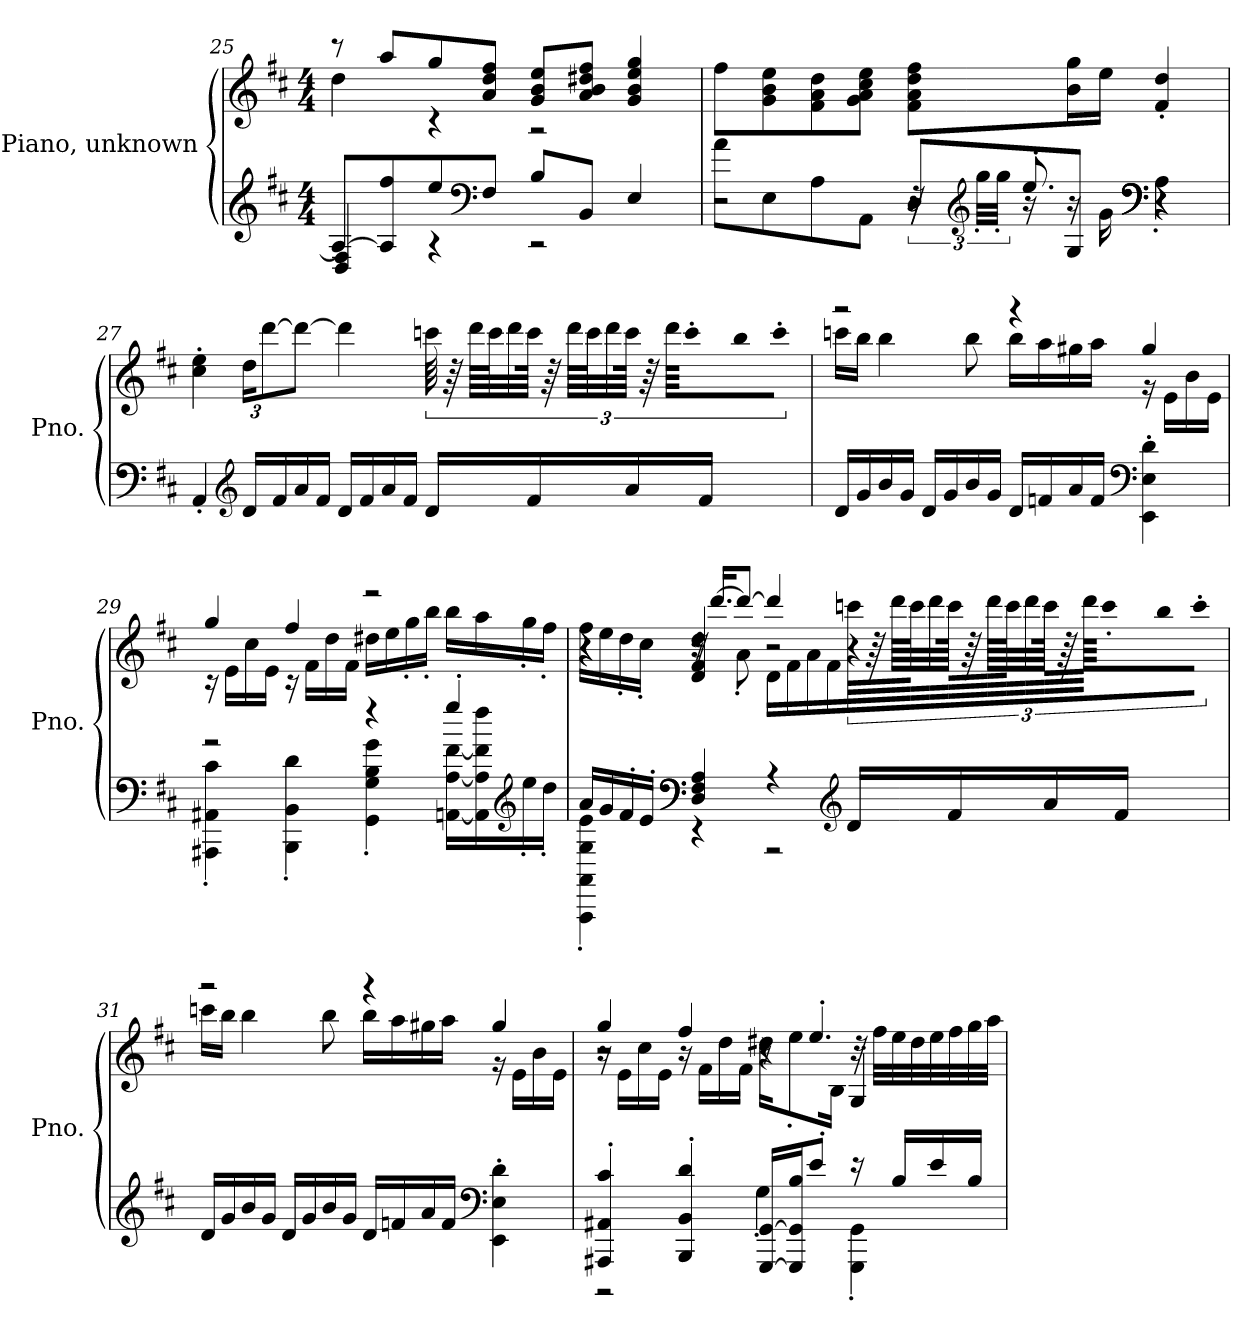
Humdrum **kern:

**kern	**kern
*part1	*part1
*staff2	*staff1
*I"Piano, unknown	*
*I'Pno.	*
!!LO:LB:g=z
*clefG2	*clefG2
*k[f#c#]	*k[f#c#]
*M4/4	*M4/4
=25	=25
*^	*^
8A/L_	4D/ 4F#/	8r	4dd\
8A/] 8ff#/	.	8aa/L	.
8ee/	4r	8gg/	4r
*clefF4	*	*	*
8F#/J	.	8a/ 8dd/ 8ff#/J	.
8B/L	2r	8g/ 8b/ 8ee/L	2r
8BB/J	.	8a/ 8b/ 8dd#X/ 8ff#/J	.
4E/	.	4g/ 4b/ 4ee/ 4gg/	.
*	*	*v	*v
=26	=26	=26
*	*^	*
2r	8a\L	2r	8ff#\L
.	8E\	.	8g\ 8b\ 8ee\
.	8A\	.	8f#\ 8a\ 8dd\
.	8AA\J	.	8g\ 8a\ 8cc#\ 8ee\J
16r	48r	8D/L	8f#\ 8a\ 8dd\ 8ff#\L
*clefG2	*	*	*
.	48gg'\LLL	.	.
.	48gg'\JJJ	.	.
8.ee'/	16r	.	.
.	16r	8G/J	16b\ 16gg\L
.	16g\	.	16ee\JJ
*clefF4	*	*	*
4r	4A'\	4r	4f#/' 4dd/'
*v	*v	*v	*
!!LO:PB:g=z
=27	=27
4AA'/	4cc#\' 4ee\'
*clefG2	*
*	*Xbrackettup
16d/LL	24dd\KL
.	[12ddd\
16f#/	.
16a/	8ddd\J_
16f#/JJ	.
16d/LL	4ddd\]
16f#/	.
16a/	.
16f#/JJ	.
*	*brackettup
16d/LL	96cccn\
.	96r
.	96ddd\LLLL
*	*Xbrackettup
.	96ccc\J
.	48ddd\
*	*brackettup
16f#/	96ccc\JJJk
.	96r
.	96ddd\LLLL
*	*Xbrackettup
.	96ccc\J
.	48ddd\
*	*brackettup
16a/	96ccc\JJJk
.	96r
.	96ddd\KLLL
.	32ccc'\
16f#/JJ	32bb\
.	32ccc'\JJJ
!!LO:LB:g=z
=28	=28
*	*^
16d/LL	2r	16cccn\LL
16g/	.	16bb\JJ
16b/	.	4bb\
16g/JJ	.	.
16d/LL	.	.
16g/	.	.
16b/	.	8bb\
16g/JJ	.	.
16d/LL	4r	16bb\LL
16fn/	.	16aa\
16a/	.	16gg#X\
16f/JJ	.	16aa\JJ
*clefF4	*	*
4EE\' 4E\' 4d\'	4gg#/	16r
.	.	16e\LL
.	.	16b\
.	.	16e\JJ
=29	=29	=29
*^	*	*
2r	4AAA#X\' 4AA#X\' 4c#\'	4gg/	16r
.	.	.	16e\LL
.	.	.	16cc#\
.	.	.	16e\JJ
.	4BBB\' 4BB\' 4d\'	4ff#/	16r
.	.	.	16f#\LL
.	.	.	16dd\
.	.	.	16f#\JJ
4r	4GG\' 4G\' 4B\' 4g\'	2r	16dd#X\LL
.	.	.	16ee\
.	.	.	16gg'\
.	.	.	16bb'\JJ
4gg'/	[16AAn\ [16A\ [16f#\LL	.	16bb\LL
.	16AA\] 16A\] 16f#\] 16ff#\	.	16aa\
*clefG2	*	*	*
.	16ee'\	.	16gg'\
.	16dd'\JJ	.	16ff#'\JJ
!!LO:LB:g=z
=30	=30	=30	=30
*	*	*	*^
16a/LL	4AAA\' 4AA\' 4G\' 4e\'	4r	16ff#\LL	4r
16g/	.	.	16ee\	.
16f#'/	.	.	16dd'\	.
16e'/JJ	.	.	16cc#'\JJ	.
*clefF4	*	*	*	*
4D/ 4F#/ 4A/	4r	32r	8r	4d/ 4f#/ 4dd/
.	.	[16.ddd/KL	.	.
.	.	8ddd/J_	8a'\	.
4r	2r	4ddd/]	16d\LL	2r
.	.	.	16f#\	.
.	.	.	16a\	.
.	.	.	16f#\	.
*clefG2	*	*	*	*
16d/LL	.	4r	96cccn\JJkk	.
.	.	.	96r	.
.	.	.	96ddd\LLLL	.
*	*	*	*Xbrackettup	*
.	.	.	96ccc\J	.
.	.	.	48ddd\	.
*	*	*	*brackettup	*
16f#/	.	.	96ccc\JJJk	.
.	.	.	96r	.
.	.	.	96ddd\LLLL	.
*	*	*	*Xbrackettup	*
.	.	.	96ccc\J	.
.	.	.	48ddd\	.
*	*	*	*brackettup	*
16a/	.	.	96ccc\JJJk	.
.	.	.	96r	.
.	.	.	96ddd\KLLL	.
.	.	.	32ccc'\	.
16f#/JJ	.	.	32bb\	.
.	.	.	32ccc'\JJJ	.
*v	*v	*	*	*
*	*	*v	*v
!!LO:LB:g=z
=31	=31	=31
16d/LL	2r	16cccn\LL
16g/	.	16bb\JJ
16b/	.	4bb\
16g/JJ	.	.
16d/LL	.	.
16g/	.	.
16b/	.	8bb\
16g/JJ	.	.
16d/LL	4r	16bb\LL
16fn/	.	16aa\
16a/	.	16gg#X\
16f/JJ	.	16aa\JJ
*clefF4	*	*
4EE\' 4E\' 4d\'	4gg#/	16r
.	.	16e\LL
.	.	16b\
.	.	16e\JJ
=32	=32	=32
*^	*	*^
4AAA#X/' 4AA#X/' 4c#/'	2r	4gg/	16r	2r
.	.	.	16e\LL	.
.	.	.	16cc#\	.
.	.	.	16e\JJ	.
4BBB/' 4BB/' 4d/'	.	4ff#/	16r	.
.	.	.	16f#\LL	.
.	.	.	16dd\	.
.	.	.	16f#\JJ	.
[16GGG/ [16GG/LL	4G'\	8r	16dd#X\KL	4r
16GGG/] 16GG/] 16B/J	.	.	8ee'\	.
8e'/J	.	4.ee'/	.	.
.	.	.	16B\Jk	.
16r	4GGG\' 4GG\'	.	32r	4G'/
.	.	.	32ff#\LLL	.
16B/LL	.	.	32ee\	.
.	.	.	32dd#\	.
16e/	.	.	32ee\	.
.	.	.	32ff#\	.
16B/JJ	.	.	32gg\	.
.	.	.	32aa\JJJ	.
*v	*v	*	*	*
*	*v	*v	*v
=	=
*-	*-
